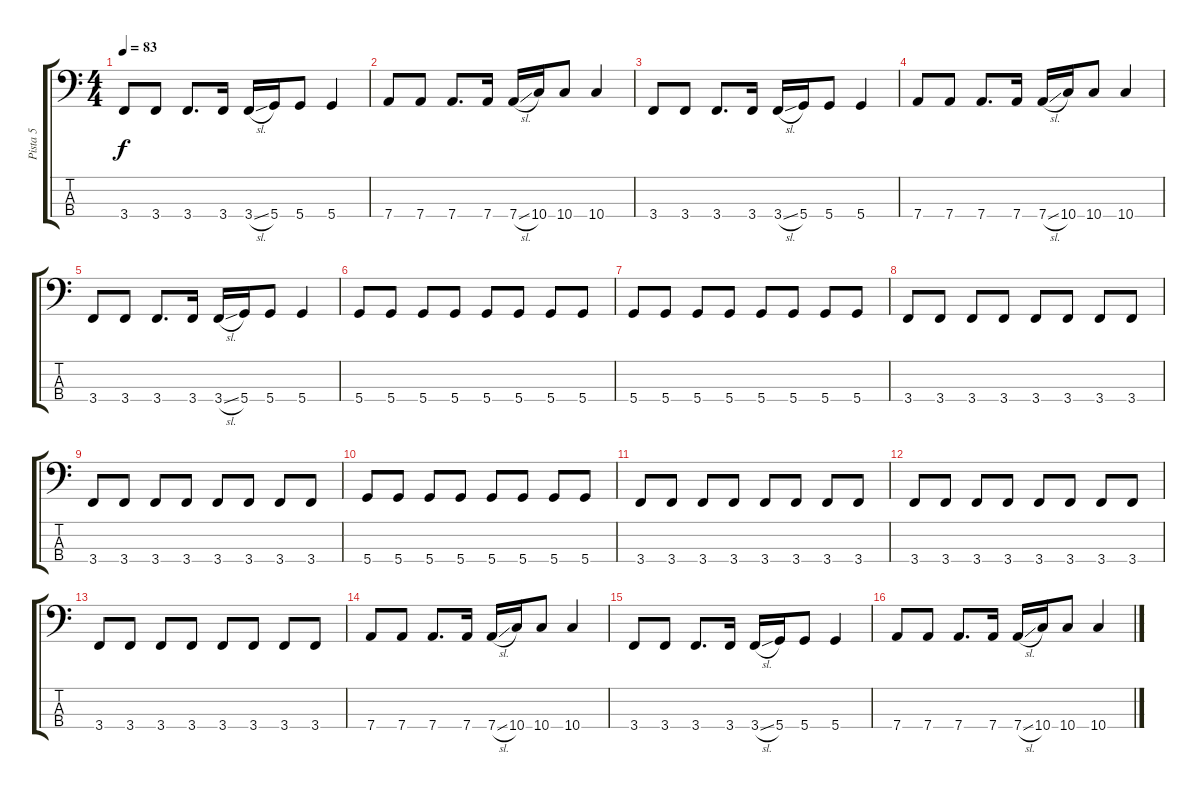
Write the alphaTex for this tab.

\track ("Pista 5" "Pista 5") {instrument electricbassfinger}
\staff {score tabs}
\tuning (G2 D2 A1 D1) {hide}
\ts (4 4)
\tempo 83
\clef f4
\ks c
3.4.8{dy f} 3.4.8 3.4.8{d} 3.4.16 3.4{sl}.16 5.4.16 5.4.8 5.4.4 |
7.4.8 7.4.8 7.4.8{d} 7.4.16 7.4{sl}.16 10.4.16 10.4.8 10.4.4 |
3.4.8 3.4.8 3.4.8{d} 3.4.16 3.4{sl}.16 5.4.16 5.4.8 5.4.4 |
7.4.8 7.4.8 7.4.8{d} 7.4.16 7.4{sl}.16 10.4.16 10.4.8 10.4.4 |
3.4.8 3.4.8 3.4.8{d} 3.4.16 3.4{sl}.16 5.4.16 5.4.8 5.4.4 |
5.4.8 5.4.8 5.4.8 5.4.8 5.4.8 5.4.8 5.4.8 5.4.8 |
5.4.8 5.4.8 5.4.8 5.4.8 5.4.8 5.4.8 5.4.8 5.4.8 |
3.4.8 3.4.8 3.4.8 3.4.8 3.4.8 3.4.8 3.4.8 3.4.8 |
3.4.8 3.4.8 3.4.8 3.4.8 3.4.8 3.4.8 3.4.8 3.4.8 |
5.4.8 5.4.8 5.4.8 5.4.8 5.4.8 5.4.8 5.4.8 5.4.8 |
3.4.8 3.4.8 3.4.8 3.4.8 3.4.8 3.4.8 3.4.8 3.4.8 |
3.4.8 3.4.8 3.4.8 3.4.8 3.4.8 3.4.8 3.4.8 3.4.8 |
3.4.8 3.4.8 3.4.8 3.4.8 3.4.8 3.4.8 3.4.8 3.4.8 |
7.4.8 7.4.8 7.4.8{d} 7.4.16 7.4{sl}.16 10.4.16 10.4.8 10.4.4 |
3.4.8 3.4.8 3.4.8{d} 3.4.16 3.4{sl}.16 5.4.16 5.4.8 5.4.4 |
7.4.8 7.4.8 7.4.8{d} 7.4.16 7.4{sl}.16 10.4.16 10.4.8 10.4.4
